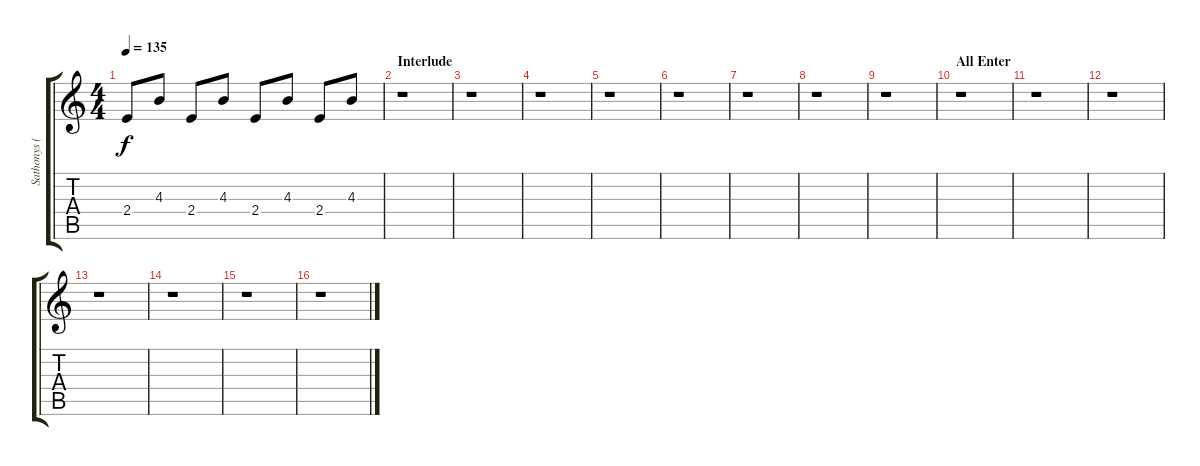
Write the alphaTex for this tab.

\track ("Sathonys (Extra)" "Sathonys (") {instrument overdrivenguitar}
\staff {score tabs}
\tuning (E4 B3 G3 D3 A2 E2) {hide}
\ts (4 4)
\tempo 135
\clef g2
\ks c
2.4.8{dy f} 4.3.8 2.4.8 4.3.8 2.4.8 4.3.8 2.4.8 4.3.8 |
\section ("" "Interlude")
r.1 |
r.1 |
r.1 |
r.1 |
r.1 |
r.1 |
r.1 |
r.1 |
\section ("" "All Enter")
r.1 |
r.1 |
r.1 |
r.1 |
r.1 |
r.1 |
r.1
